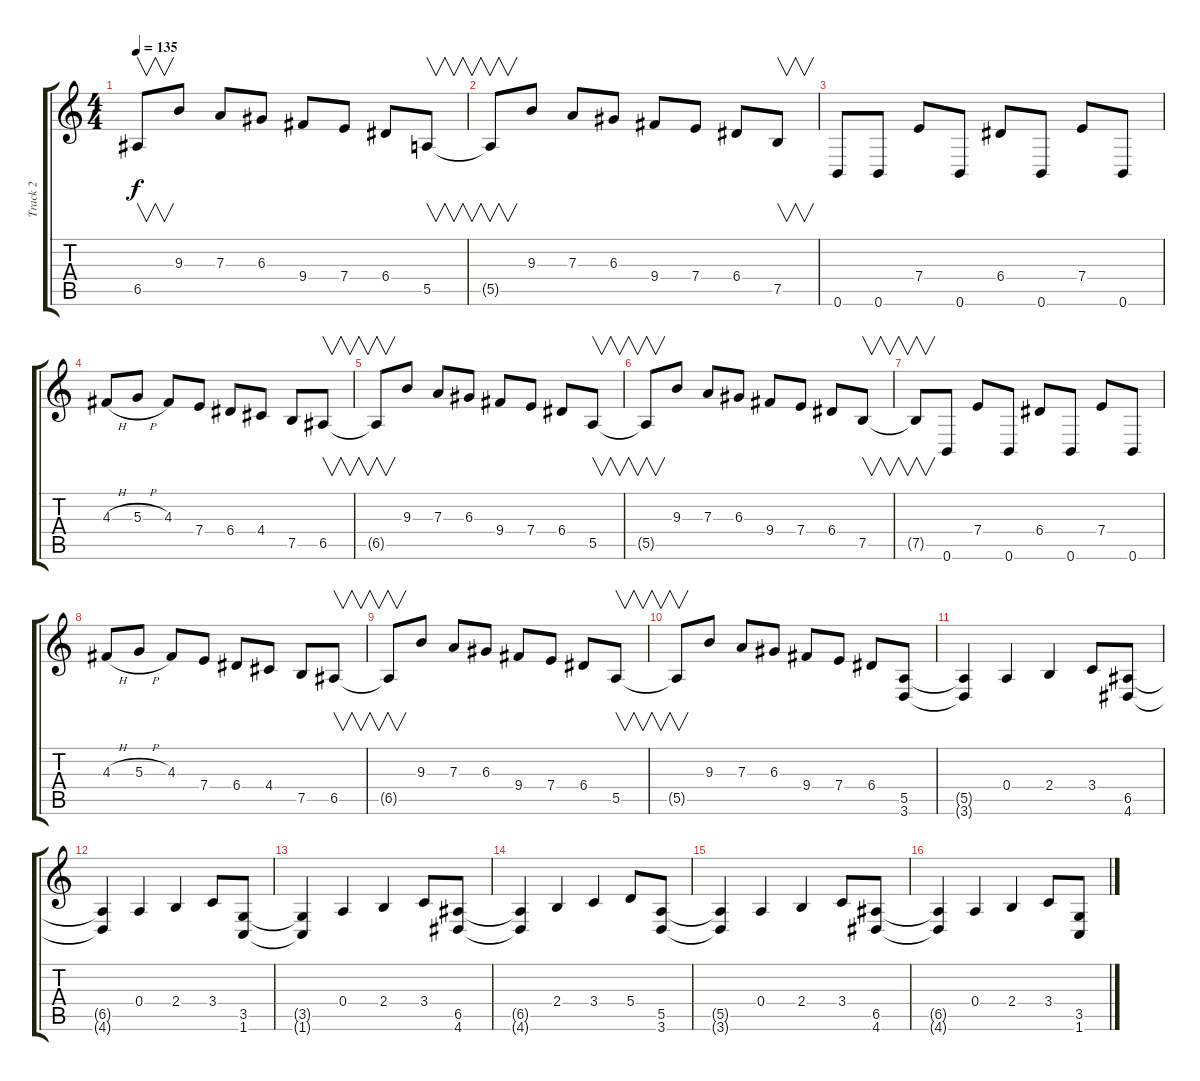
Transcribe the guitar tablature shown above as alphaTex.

\track ("Track 2" "Track 2") {instrument overdrivenguitar}
\staff {score tabs}
\tuning (B3 Gb3 D3 A2 E2 B1) {hide}
\ts (4 4)
\tempo 135
\clef g2
\ks c
6.5{t}.8{v dy f} 9.3.8 7.3.8 6.3.8 9.4.8 7.4.8 6.4.8 5.5.8{v} |
5.5{t}.8{v} 9.3.8 7.3.8 6.3.8 9.4.8 7.4.8 6.4.8 7.5.8{v} |
0.6.8 0.6.8 7.4.8 0.6.8 6.4.8 0.6.8 7.4.8 0.6.8 |
4.3{h}.8 5.3{h}.8 4.3.8 7.4.8 6.4.8 4.4.8 7.5.8 6.5.8{v} |
6.5{t}.8{v} 9.3.8 7.3.8 6.3.8 9.4.8 7.4.8 6.4.8 5.5.8{v} |
5.5{t}.8{v} 9.3.8 7.3.8 6.3.8 9.4.8 7.4.8 6.4.8 7.5.8{v} |
7.5{t}.8{v} 0.6.8 7.4.8 0.6.8 6.4.8 0.6.8 7.4.8 0.6.8 |
4.3{h}.8 5.3{h}.8 4.3.8 7.4.8 6.4.8 4.4.8 7.5.8 6.5.8{v} |
6.5{t}.8{v} 9.3.8 7.3.8 6.3.8 9.4.8 7.4.8 6.4.8 5.5.8{v} |
5.5{t}.8{v} 9.3.8 7.3.8 6.3.8 9.4.8 7.4.8 6.4.8 (5.5 3.6).8 |
(5.5{t} 3.6{t}).4 0.4.4 2.4.4 3.4.8 (6.5 4.6).8 |
(6.5{t} 4.6{t}).4 0.4.4 2.4.4 3.4.8 (3.5 1.6).8 |
(3.5{t} 1.6{t}).4 0.4.4 2.4.4 3.4.8 (6.5 4.6).8 |
(6.5{t} 4.6{t}).4 2.4.4 3.4.4 5.4.8 (5.5 3.6).8 |
(5.5{t} 3.6{t}).4 0.4.4 2.4.4 3.4.8 (6.5 4.6).8 |
(6.5{t} 4.6{t}).4 0.4.4 2.4.4 3.4.8 (3.5 1.6).8
